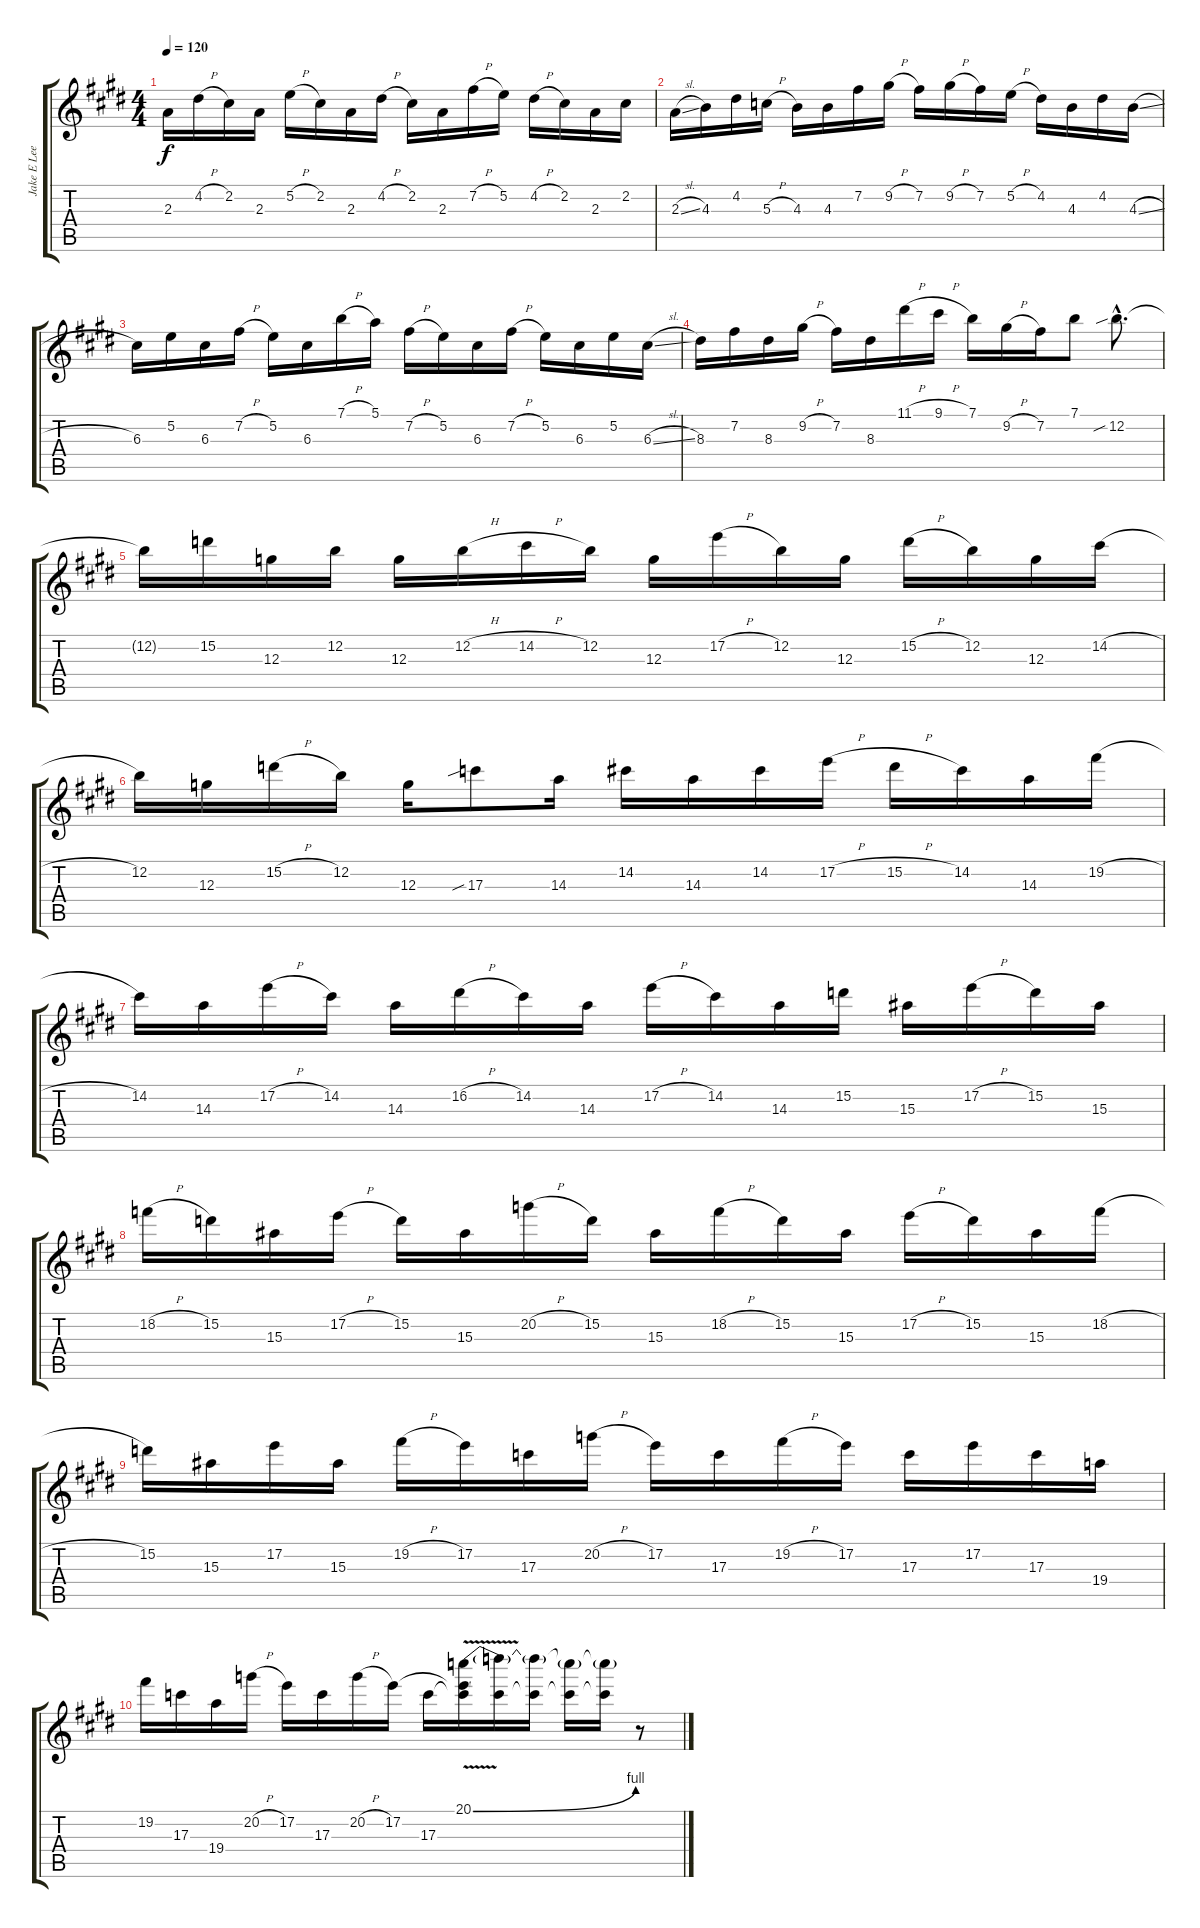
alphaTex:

\track ("Jake E Lee" "Jake E Lee") {instrument distortionguitar}
\staff {score tabs}
\tuning (E4 B3 G3 D3 A2 D2) {hide}
\ts (4 4)
\tempo 120
\clef g2
\ks c#minor
2.3.16{dy f instrument distortionguitar} 4.2{h}.16 2.2.16 2.3.16 5.2{h}.16 2.2.16 2.3.16 4.2{h}.16 2.2.16 2.3.16 7.2{h}.16 5.2.16 4.2{h}.16 2.2.16 2.3.16 2.2.16 |
2.3{sl}.16 4.3.16 4.2.16 5.3{h}.16 4.3.16 4.3.16 7.2.16 9.2{h}.16 7.2.16 9.2{h}.16 7.2.16 5.2{h}.16 4.2.16 4.3.16 4.2.16 4.3{sl}.16 |
6.3.16 5.2.16 6.3.16 7.2{h}.16 5.2.16 6.3.16 7.1{h}.16 5.1.16 7.2{h}.16 5.2.16 6.3.16 7.2{h}.16 5.2.16 6.3.16 5.2.16 6.3{sl}.16 |
8.3.16 7.2.16 8.3.16 9.2{h}.16 7.2.16 8.3.16 11.1{h}.16 9.1{h}.16 7.1.16 9.2{h}.16 7.2.16 7.1.8 12.2{sib hac}.8{d} |
12.2{t}.16 15.2.16 12.3.16 12.2.16 12.3.16 12.2{h}.16 14.2{h}.16 12.2.16 12.3.16 17.2{h}.16 12.2.16 12.3.16 15.2{h}.16 12.2.16 12.3.16 14.2{h}.16 |
12.2.16 12.3.16 15.2{h}.16 12.2.16 12.3.16 17.3{sib}.8 14.3.16 14.2.16 14.3.16 14.2.16 17.2{h}.16 15.2{h}.16 14.2.16 14.3.16 19.2{h}.16 |
14.2.16 14.3.16 17.2{h}.16 14.2.16 14.3.16 16.2{h}.16 14.2.16 14.3.16 17.2{h}.16 14.2.16 14.3.16 15.2.16 15.3.16 17.2{h}.16 15.2.16 15.3.16 |
18.2{h}.16 15.2.16 15.3.16 17.2{h}.16 15.2.16 15.3.16 20.2{h}.16 15.2.16 15.3.16 18.2{h}.16 15.2.16 15.3.16 17.2{h}.16 15.2.16 15.3.16 18.2{h}.16 |
15.2.16 15.3.16 17.2.16 15.3.16 19.2{h}.16 17.2.16 17.3.16 20.2{h}.16 17.2.16 17.3.16 19.2{h}.16 17.2.16 17.3.16 17.2.16 17.3.16 19.4.16 |
19.2.16 17.3.16 19.4.16 20.2{h}.16 17.2.16 17.3.16 20.2{h}.16 17.2.16 17.3.16 (20.1{be (bend 0 0 60 4) v} 17.2{t} 17.3{t}).16 (20.1{t} 17.3{t}).16 (20.1{t} 17.3{t}).16 (20.1{t} 17.3{t}).16 (20.1{t} 17.3{t}).16 r.8
